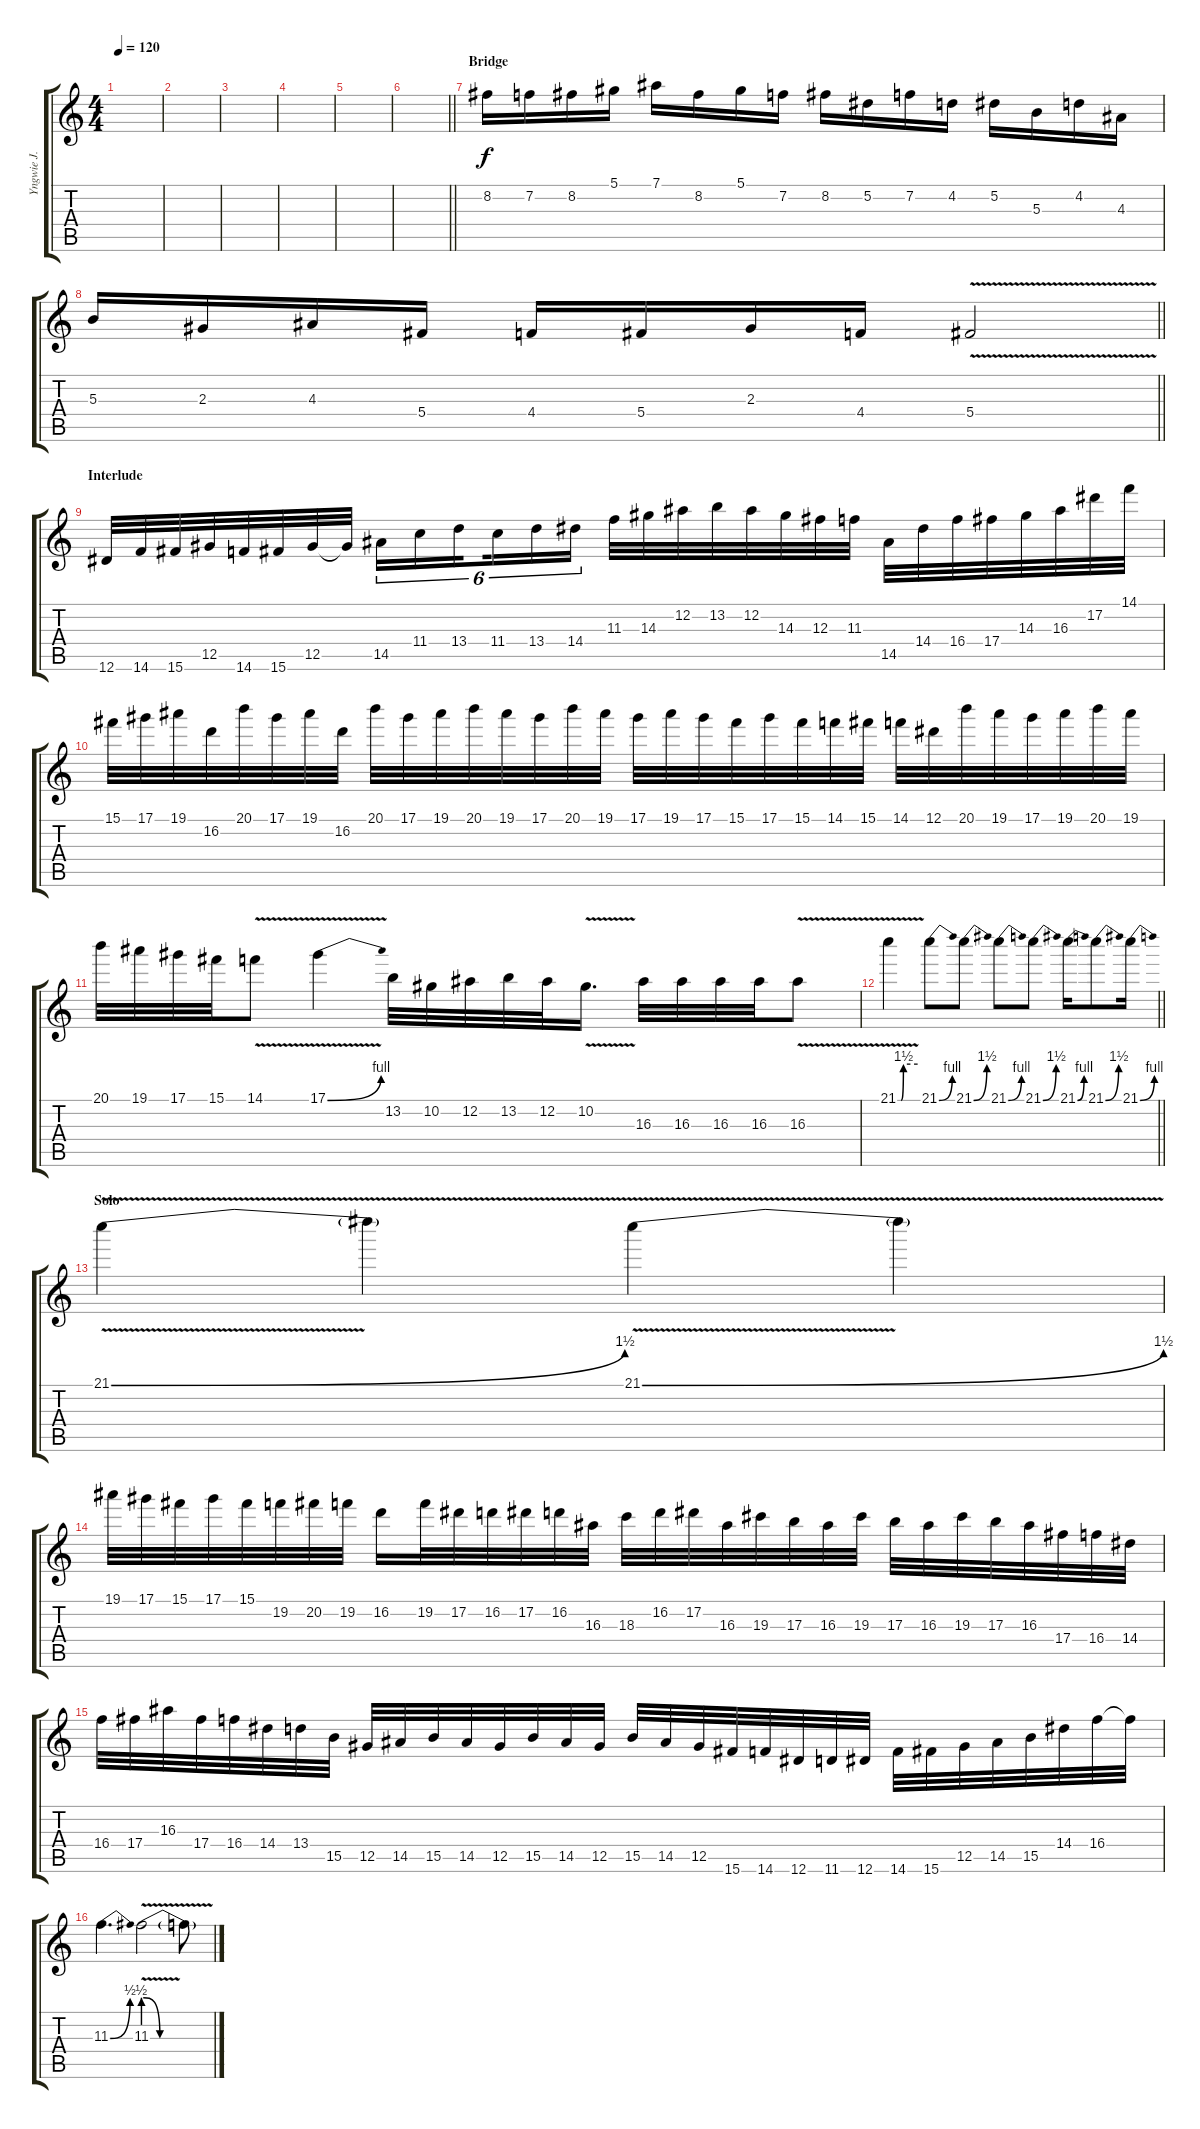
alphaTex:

\track ("Yngwie J. Malmsteen" "Yngwie J. ") {instrument distortionguitar}
\staff {score tabs}
\tuning (Eb4 Bb3 Gb3 Db3 Ab2 Eb2) {hide}
\ts (4 4)
\tempo 120
\clef g2
\ks c
|
|
|
|
|
\barLineRight lightlight
|
\section ("" "Bridge")
8.2.16 7.2.16 8.2.16 5.1.16 7.1.16 8.2.16 5.1.16 7.2.16 8.2.16 5.2.16 7.2.16 4.2.16 5.2.16 5.3.16 4.2.16 4.3.16 |
\barLineRight lightlight
5.3.16 2.3.16 4.3.16 5.4.16 4.4.16 5.4.16 2.3.16 4.4.16 5.4{v}.2 |
\section ("" "Interlude")
12.6.32{volume 16 balance 8} 14.6.32 15.6.32 12.5.32 14.6.32 15.6.32 12.5.32 12.5{t}.32 14.5.16{tu (6 4)} 11.4.16{tu (6 4)} 13.4.16{tu (6 4) beam splitsecondary} 11.4.16{tu (6 4)} 13.4.16{tu (6 4)} 14.4.16{tu (6 4)} 11.3.32 14.3.32 12.2.32 13.2.32 12.2.32 14.3.32 12.3.32 11.3.32 14.5.32 14.4.32 16.4.32 17.4.32 14.3.32 16.3.32 17.2.32 14.1.32 |
15.1.32 17.1.32 19.1.32 16.2.32 20.1.32 17.1.32 19.1.32 16.2.32 20.1.32 17.1.32 19.1.32 20.1.32 19.1.32 17.1.32 20.1.32 19.1.32 17.1.32 19.1.32 17.1.32 15.1.32 17.1.32 15.1.32 14.1.32 15.1.32 14.1.32 12.1.32 20.1.32 19.1.32 17.1.32 19.1.32 20.1.32 19.1.32 |
20.1.32{volume 16 balance 8} 19.1.32 17.1.32 15.1.32 14.1{v}.8 17.1{be (bend 0 0 60 4) v}.4 13.2.32 10.2.32 12.2.32 13.2.32 12.2.32 10.2{v}.16{d} 16.3.32 16.3.32 16.3.32 16.3.32 16.3{v}.8 |
\barLineRight lightlight
21.1{be (custom 0 0 10 0 17 6 60 6) v}.4{volume 16 balance 8} 21.1{be (bend 0 0 60 4)}.8 21.1{be (bend 0 0 60 6)}.8 21.1{be (bend 0 0 60 4)}.8 21.1{be (bend 0 0 60 6)}.8 21.1{be (bend 0 0 60 4)}.16 21.1{be (bend 0 0 60 6)}.8 21.1{be (bend 0 0 60 4)}.16 |
\section ("" "Solo")
21.1{be (bend 0 0 60 6) v}.4{volume 16 balance 8} 21.1{t}.4 21.1{be (bend 0 0 60 6) v}.4 21.1{t}.4 |
19.1.32{volume 16 balance 8} 17.1.32 15.1.32 17.1.32 15.1.32 19.2.32 20.2.32 19.2.32 16.2.16 19.2.32 17.2.32 16.2.32 17.2.32 16.2.32 16.3.32 18.3.32 16.2.32 17.2.32 16.3.32 19.3.32 17.3.32 16.3.32 19.3.32 17.3.32 16.3.32 19.3.32 17.3.32 16.3.32 17.4.32 16.4.32 14.4.32 |
16.4.32{volume 16 balance 8} 17.4.32 16.3.32 17.4.32 16.4.32 14.4.32 13.4.32 15.5.32 12.5.32 14.5.32 15.5.32 14.5.32 12.5.32 15.5.32 14.5.32 12.5.32 15.5.32 14.5.32 12.5.32 15.6.32 14.6.32 12.6.32 11.6.32 12.6.32 14.6.32 15.6.32 12.5.32 14.5.32 15.5.32 14.4.32 16.4.32 16.4{t}.32 |
11.3{be (bend 0 0 60 2)}.4{d volume 16 balance 8} 11.3{be (custom 0 2 14 0 20 0 40 0 60 0) v}.2 11.3{t}.8
